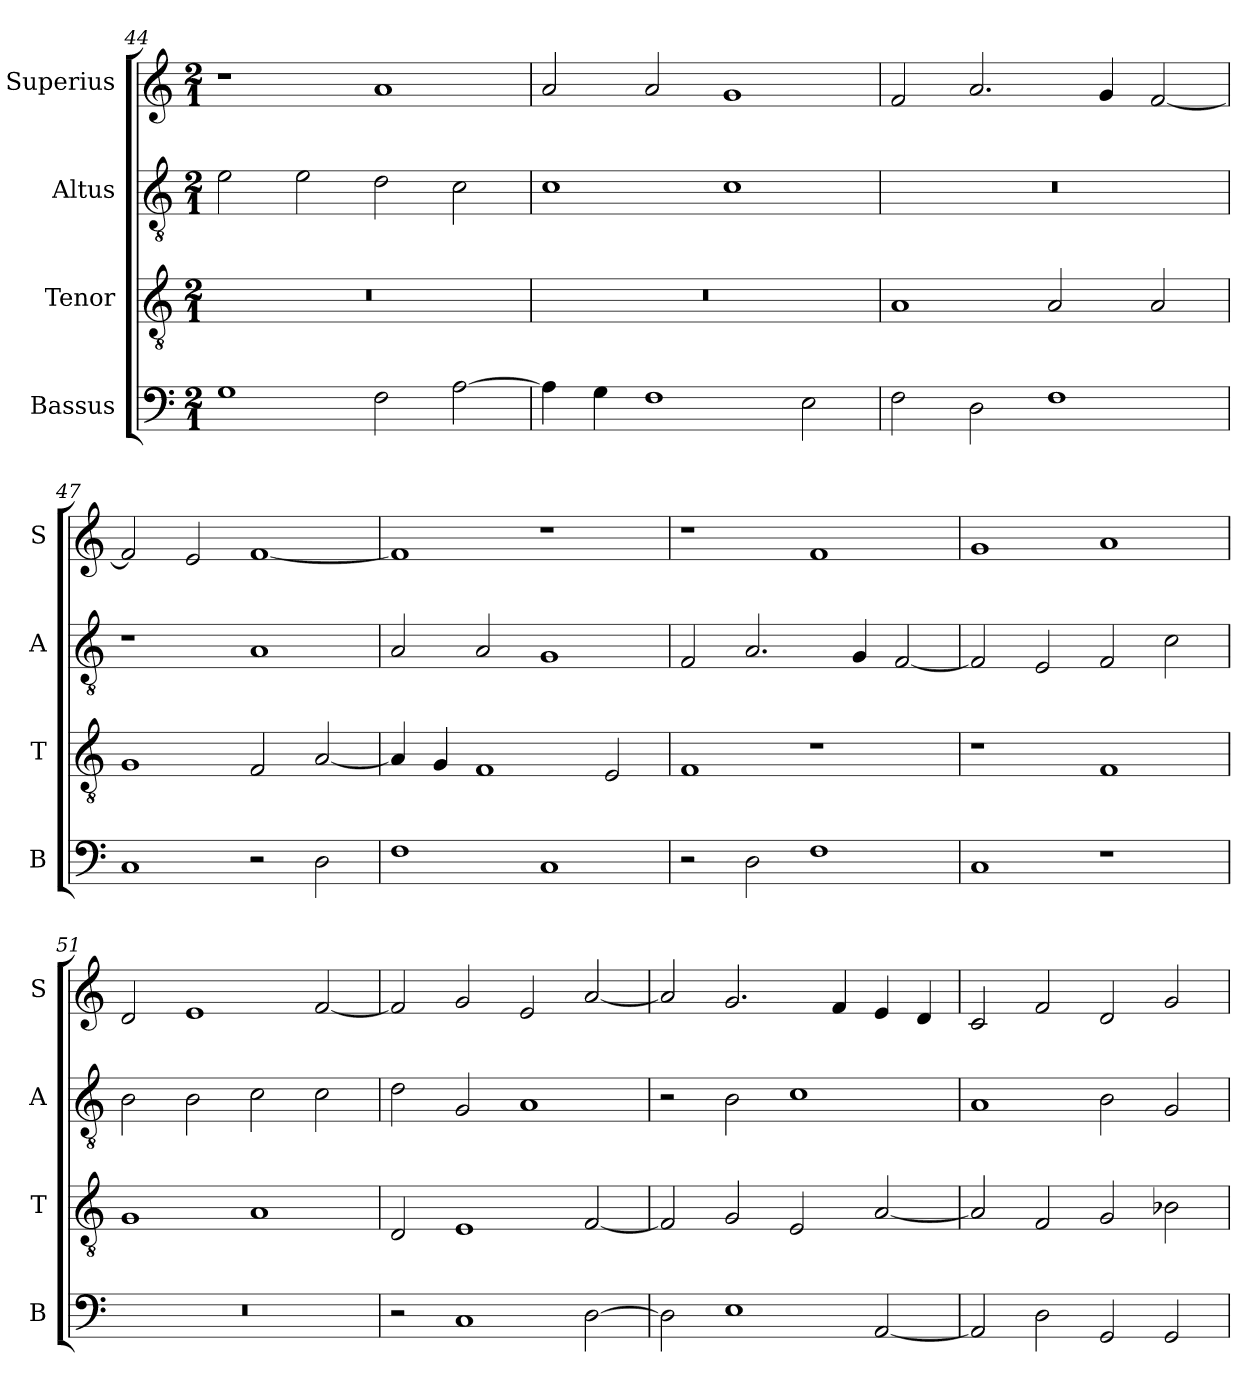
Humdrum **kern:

**kern	**kern	**kern	**kern
*part4	*part3	*part2	*part1
*staff4	*staff3	*staff2	*staff1
*I"Bassus	*I"Tenor	*I"Altus	*I"Superius
*I'B	*I'T	*I'A	*I'S
*clefF4	*clefGv2	*clefGv2	*clefG2
*k[]	*k[]	*k[]	*k[]
*C:	*C:	*C:	*C:
*M2/1	*M2/1	*M2/1	*M2/1
=44	=44	=44	=44
1G	0r	2e	1r
.	.	2e	.
2F	.	2d	1a
[2A	.	2c	.
=45	=45	=45	=45
4A]	0r	1c	2a
4G	.	.	.
1F	.	.	2a
.	.	1c	1g
2E	.	.	.
=46	=46	=46	=46
2F	1A	0r	2f
2D	.	.	2.a
1F	2A	.	.
.	.	.	4g
.	2A	.	[2f
=47	=47	=47	=47
1C	1G	1r	2f]
.	.	.	2e
2r	2F	1A	[1f
2D	[2A	.	.
=48	=48	=48	=48
1F	4A]	2A	1f]
.	4G	.	.
.	1F	2A	.
1C	.	1G	1r
.	2E	.	.
=49	=49	=49	=49
2r	1F	2F	1r
2D	.	2.A	.
1F	1r	.	1f
.	.	4G	.
.	.	[2F	.
=50	=50	=50	=50
1C	1r	2F]	1g
.	.	2E	.
1r	1F	2F	1a
.	.	2c	.
=51	=51	=51	=51
0r	1G	2B	2d
.	.	2B	1e
.	1A	2c	.
.	.	2c	[2f
=52	=52	=52	=52
2r	2D	2d	2f]
1C	1E	2G	2g
.	.	1A	2e
[2D	[2F	.	[2a
=53	=53	=53	=53
2D]	2F]	2r	2a]
1E	2G	2B	2.g
.	2E	1c	.
.	.	.	4f
[2AA	[2A	.	4e
.	.	.	4d
=54	=54	=54	=54
2AA]	2A]	1A	2c
2D	2F	.	2f
2GG	2G	2B	2d
2GG	2B-X	2G	2g
=	=	=	=
*-	*-	*-	*-
